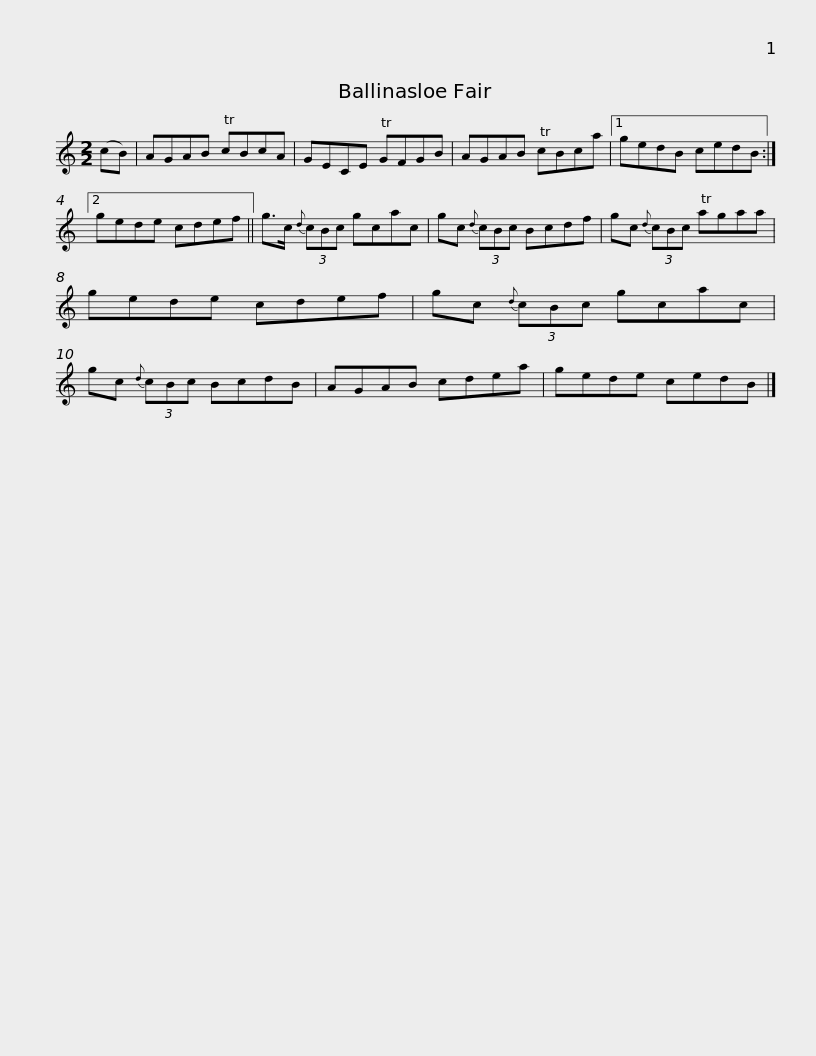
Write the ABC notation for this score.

X:1
L:1/8
M:2/2
I:linebreak $
K:C
V:1 treble
V:1
 (cB) | AGAB TcBcA | GECE TGFGB | AGAB TcBca |1 gedB cedB :|2 %5
 gede cdef ||$ g>c{d} (3cBc gcac | gc{d} (3cBc Bcdf | gc{d} (3cBc Tagaa | gede cdef |$ %10
 gc{d} (3cBc gcac | gc{d} (3cBc BcdB | AGAB cdea | gede cedB |] %14
